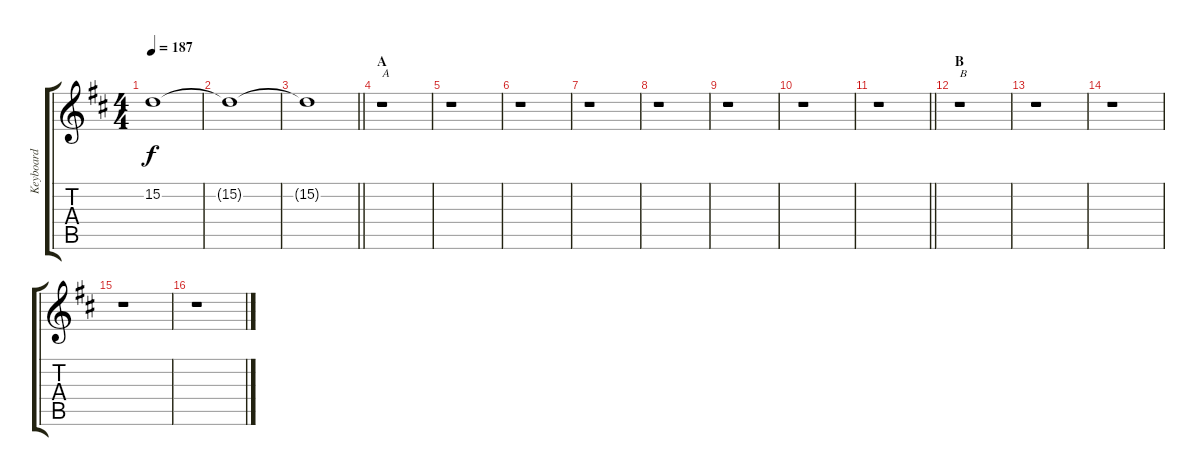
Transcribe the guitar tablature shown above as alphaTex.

\track ("Keyboard" "Keyboard") {instrument stringensemble1}
\staff {score tabs}
\tuning (E4 B3 G3 D3 A2 E2) {hide}
\ts (4 4)
\tempo 187
\clef g2
\ks d
15.2{t}.1{dy f} |
15.2{t}.1 |
\barLineRight lightlight
15.2{t}.1 |
\section ("" "A")
r.1{txt "A"} |
r.1 |
r.1 |
r.1 |
r.1 |
r.1 |
r.1 |
\barLineRight lightlight
r.1 |
\section ("" "B")
r.1{txt "B"} |
r.1 |
r.1 |
r.1 |
r.1
